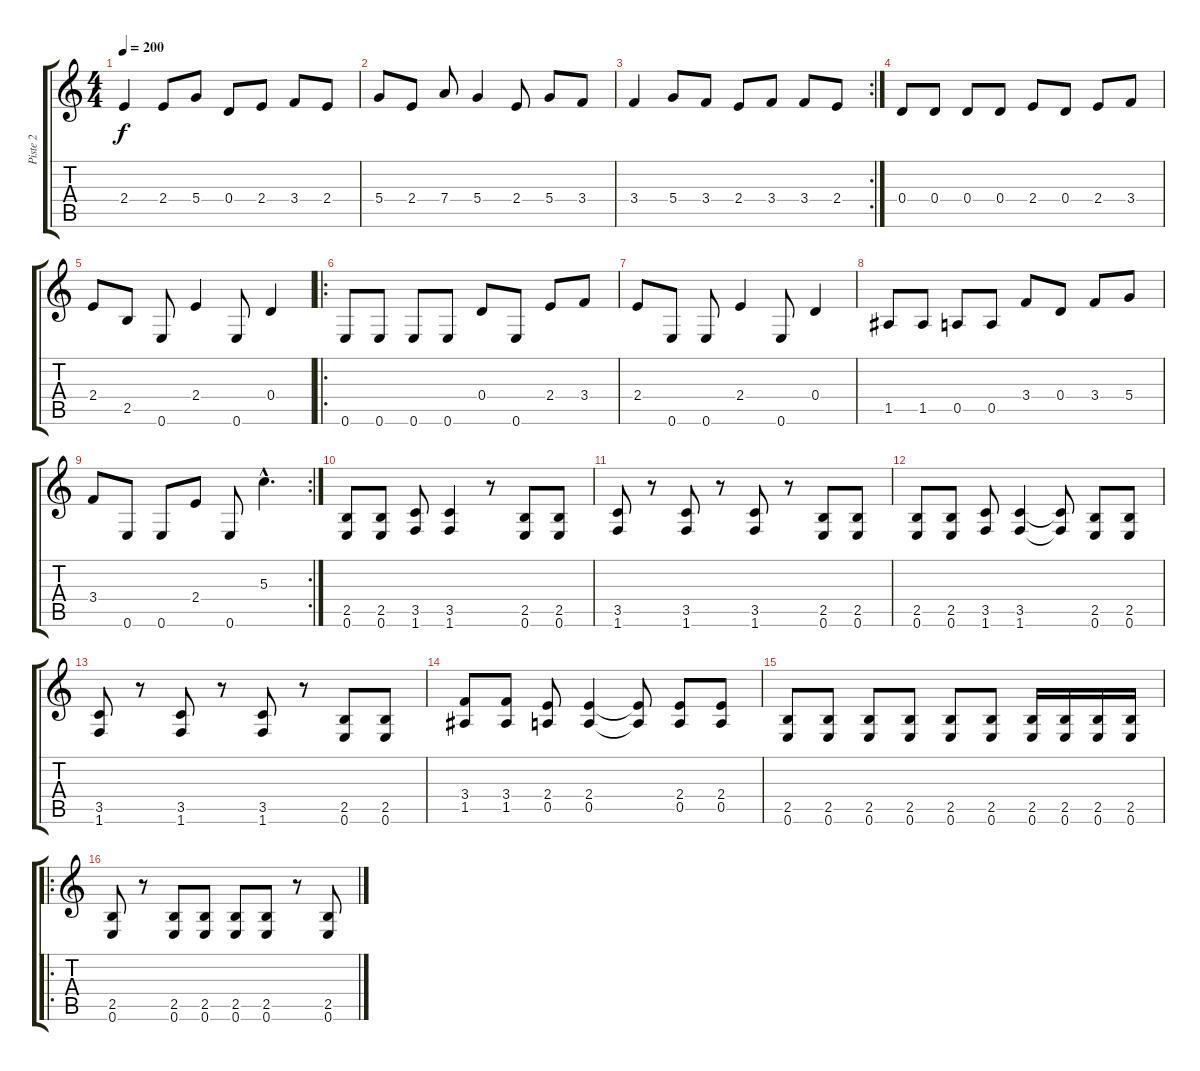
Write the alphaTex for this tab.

\track ("Piste 2" "Piste 2") {instrument distortionguitar}
\staff {score tabs}
\tuning (E4 B3 G3 D3 A2 E2) {hide}
\ts (4 4)
\tempo 200
\clef g2
\ks c
2.4.4{dy f} 2.4.8 5.4.8 0.4.8 2.4.8 3.4.8 2.4.8 |
5.4.8 2.4.8 7.4.8 5.4.4 2.4.8 5.4.8 3.4.8 |
\rc 2
3.4.4 5.4.8 3.4.8 2.4.8 3.4.8 3.4.8 2.4.8 |
0.4.8 0.4.8 0.4.8 0.4.8 2.4.8 0.4.8 2.4.8 3.4.8 |
2.4.8 2.5.8 0.6.8 2.4.4 0.6.8 0.4.4 |
\ro
0.6.8 0.6.8 0.6.8 0.6.8 0.4.8 0.6.8 2.4.8 3.4.8 |
2.4.8 0.6.8 0.6.8 2.4.4 0.6.8 0.4.4 |
1.5.8 1.5.8 0.5.8 0.5.8 3.4.8 0.4.8 3.4.8 5.4.8 |
\rc 2
3.4.8 0.6.8 0.6.8 2.4.8 0.6.8 5.3{hac}.4{d} |
(2.5 0.6).8 (2.5 0.6).8 (3.5 1.6).8 (3.5 1.6).4 r.8 (2.5 0.6).8 (2.5 0.6).8 |
(3.5 1.6).8 r.8 (3.5 1.6).8 r.8 (3.5 1.6).8 r.8 (2.5 0.6).8 (2.5 0.6).8 |
(2.5 0.6).8 (2.5 0.6).8 (3.5 1.6).8 (3.5 1.6).4 (3.5{t} 1.6{t}).8 (2.5 0.6).8 (2.5 0.6).8 |
(3.5 1.6).8 r.8 (3.5 1.6).8 r.8 (3.5 1.6).8 r.8 (2.5 0.6).8 (2.5 0.6).8 |
(3.4 1.5).8 (3.4 1.5).8 (2.4 0.5).8 (2.4 0.5).4 (2.4{t} 0.5{t}).8 (2.4 0.5).8 (2.4 0.5).8 |
(2.5 0.6).8 (2.5 0.6).8 (2.5 0.6).8 (2.5 0.6).8 (2.5 0.6).8 (2.5 0.6).8 (2.5 0.6).16 (2.5 0.6).16 (2.5 0.6).16 (2.5 0.6).16 |
\ro
(2.5 0.6).8 r.8 (2.5 0.6).8 (2.5 0.6).8 (2.5 0.6).8 (2.5 0.6).8 r.8 (2.5 0.6).8
